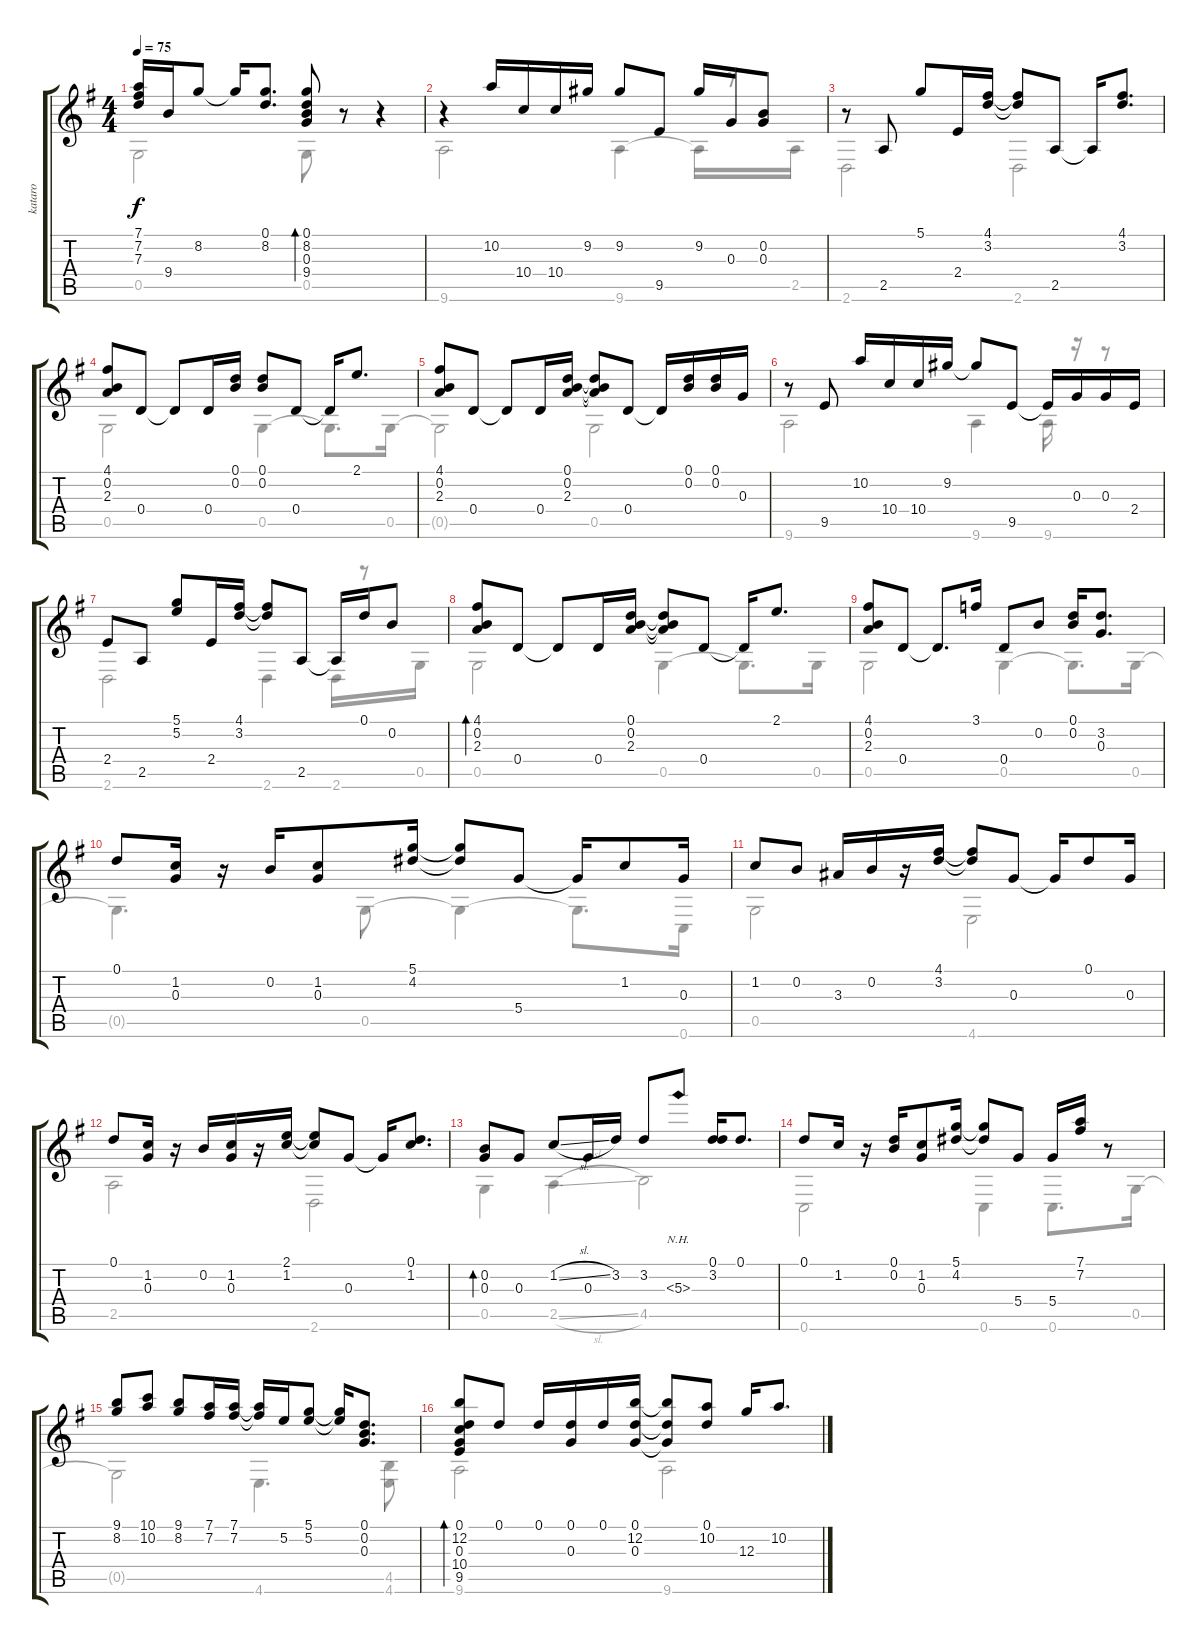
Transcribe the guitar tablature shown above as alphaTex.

\track ("kataro" "kataro") {instrument acousticguitarsteel}
\staff {score tabs}
\tuning (D4 B3 G3 D3 G2 C2) {hide}
\voice
\ts (4 4)
\tempo 75
\clef g2
\ks g
(7.1{t} 7.2{t} 7.3{t}).16{dy f} 9.4.16 8.2.8 8.2{t}.16 (0.1 8.2).8{d} (0.1 8.2 0.3 9.4).8{bd 60} r.8 r.4 |
r.4 10.2.16 10.4.16 10.4.16 9.2.16 9.2.8 9.5.8 9.2.16 0.3.16 (0.2 0.3).8 |
r.8 2.5.8 5.1.8 2.4.16 (4.1 3.2).16 (4.1{t} 3.2{t}).8 2.5.8 2.5{t}.16 (4.1 3.2).8{d} |
(4.1 0.2 2.3).8 0.4.8 0.4{t}.8 0.4.16 (0.1 0.2).16 (0.1 0.2).8 0.4.8 0.4{t}.16 2.1.8{d} |
(4.1 0.2 2.3).8 0.4.8 0.4{t}.8 0.4.16 (0.1 0.2 2.3).16 (0.1{t} 0.2{t} 2.3{t}).8 0.4.8 0.4{t}.16 (0.1 0.2).16 (0.1 0.2).16 0.3.16 |
r.8 9.5.8 10.2.16 10.4.16 10.4.16 9.2.16 9.2{t}.8 9.5.8 9.5{t}.16 0.3.16 0.3.16 2.4.16 |
2.4.8 2.5.8 (5.1 5.2).8 2.4.16 (4.1 3.2).16 (4.1{t} 3.2{t}).8 2.5.8 2.5{t}.16 0.1.16 0.2.8 |
(4.1 0.2 2.3).8{bd 60} 0.4.8 0.4{t}.8 0.4.16 (0.1 0.2 2.3).16 (0.1{t} 0.2{t} 2.3{t}).8 0.4.8 0.4{t}.16 2.1.8{d} |
(4.1 0.2 2.3).8 0.4.8 0.4{t}.8{d} 3.1.16 0.4.8 0.2.8 (0.1 0.2).16 (3.2 0.3).8{d} |
0.1.8 (1.2 0.3).16 r.16 0.2.16 (1.2 0.3).8{beam merge} (5.1 4.2).16 (5.1{t} 4.2{t}).8 5.4.8 5.4{t}.16 1.2.8 0.3.16 |
1.2.8 0.2.8 3.3.16 0.2.16 r.16 (4.1 3.2).16 (4.1{t} 3.2{t}).8 0.3.8 0.3{t}.16 0.1.8 0.3.16 |
0.1.8 (1.2 0.3).16 r.16 0.2.16 (1.2 0.3).16 r.16 (2.1 1.2).16 (2.1{t} 1.2{t}).8 0.3.8 0.3{t}.16 (0.1 1.2).8{d} |
(0.2 0.3).8{bd 60} 0.3.8 1.2{sl}.8 0.3.16 3.2.16 3.2.8 5.3{nh}.8 (0.1 3.2).16 0.1.8{d} |
0.1.8 1.2.16 r.16 (0.1 0.2).16 (1.2 0.3).8 (5.1 4.2).16 (5.1{t} 4.2{t}).8 5.4.8 5.4.16 (7.1 7.2).16 r.8 |
(9.1 8.2).8 (10.1 10.2).8 (9.1 8.2).8 (7.1 7.2).16 (7.1 7.2).16 (7.1{t} 7.2{t}).16 5.2.16 (5.1 5.2).8 (5.1{t} 5.2{t}).16 (0.1 0.2 0.3).8{d} |
(0.1 12.2 0.3 10.4 9.5).8{bd 60} 0.1.8 0.1.16 (0.1 0.3).16 0.1.16 (0.1 12.2 0.3).16 (0.1{t} 12.2{t} 0.3{t}).8 (0.1 10.2).8 12.3.16 10.2.8{d}
\voice
\clef g2
\ottava regular
\simile none
\ks g
0.5.2{dy f} 0.5.8 r.8 r.4 |
9.6.2 9.6.4 9.6{t}.16 r.8 2.5.16 |
2.6.2 2.6.2 |
0.5.2 0.5.4 0.5{t}.8{d} 0.5.16 |
0.5{t}.2 0.5.2 |
9.6.2 9.6.4 9.6.16 r.16 r.8 |
2.6.2 2.6.4 2.6.16 r.8 0.5.16 |
0.5.2 0.5.4 0.5{t}.8{d} 0.5.16 |
0.5.2 0.5.4 0.5{t}.8{d} 0.5.16 |
0.5{t}.4{d} 0.5.8 0.5{t}.4 0.5{t}.8{d} 0.6.16 |
0.5.2 4.6.2 |
2.5.2 2.6.2 |
0.5.4 2.5{sl}.4 4.5.2 |
0.6.2 0.6.4 0.6.8{d} 0.5.16 |
0.5{t}.2 4.6.4{d} (4.5 4.6).8 |
9.6.2 9.6.2
